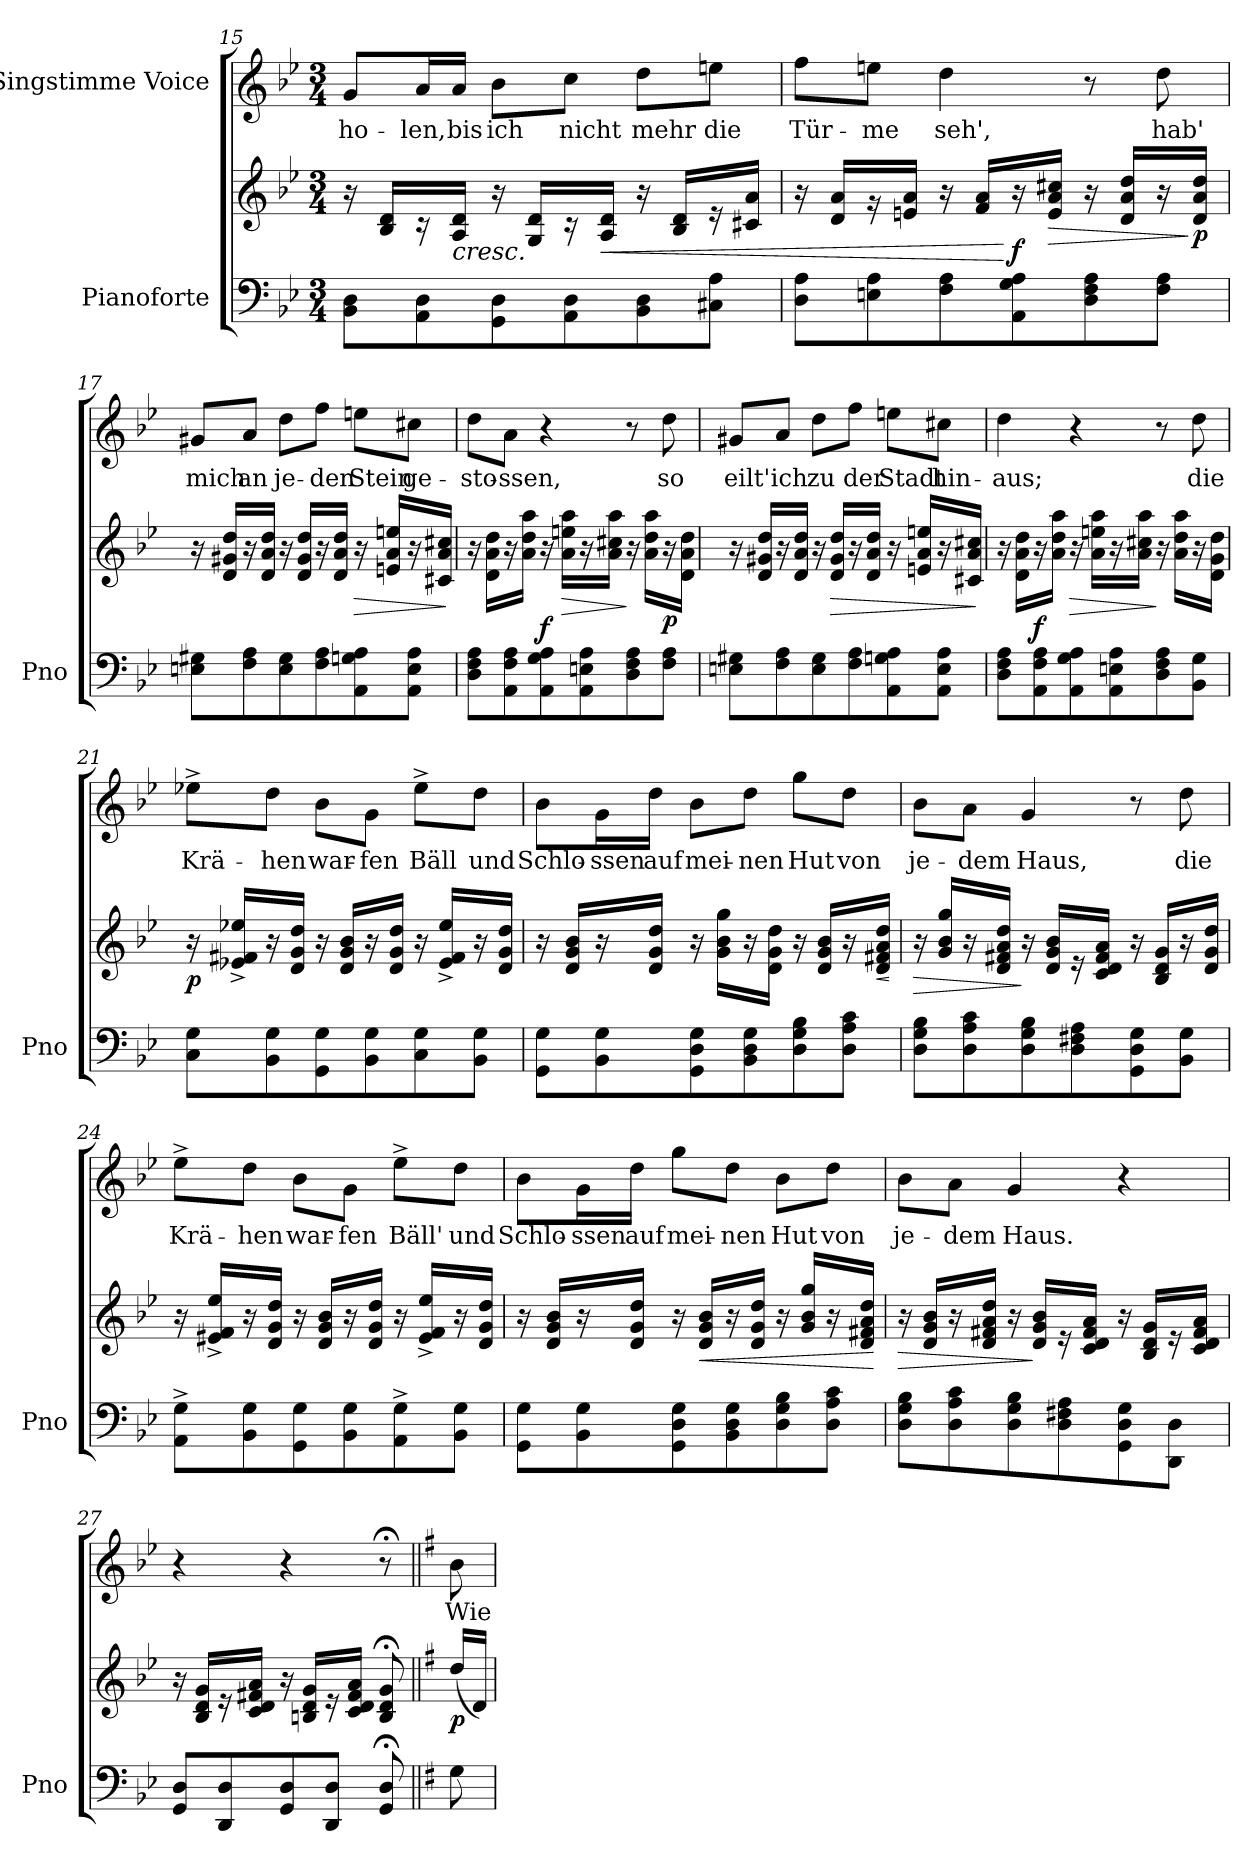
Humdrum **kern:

**kern	**kern	**dynam	**kern	**text
*part2	*part2	*part2	*part1	*part1
*staff3	*staff2	*staff2/3	*staff1	*staff1
*I"Pianoforte	*	*	*I"Singstimme Voice	*
*I'Pno	*	*	*	*
!!LO:LB:g=z
*clefF4	*clefG2	*	*clefG2	*
*k[b-e-]	*k[b-e-]	*	*k[b-e-]	*
*M3/4	*M3/4	*	*M3/4	*
=15	=15	=15	=15	=15
!	!	!	!	!LO:LY:b
8BB-\ 8D\L	16r	.	8g/L	ho-
.	16B-/ 16d/LL	.	.	.
!	!	!	!	!LO:LY:b
8AA\ 8D\	16r	.	16a/L	-len,
!	!LO:TX:b:i:t=cresc.	!	!	!
!	!	!	!	!LO:LY:b
.	16A/ 16d/JJ	.	16a/JJ	bis
!	!	!	!	!LO:LY:b
8GG\ 8D\	16r	.	8b-\L	ich
.	16G/ 16d/LL	.	.	.
!	!	!	!	!LO:LY:b
8AA\ 8D\	16r	.	8cc\J	nicht
!	!	!LO:HP:b	!	!
.	16A/ 16d/JJ	<	.	.
!	!	!	!	!LO:LY:b
8BB-\ 8D\	16r	.	8dd\L	mehr
.	16B-/ 16d/LL	.	.	.
!	!	!	!	!LO:LY:b
8C#X\ 8A\J	16r	.	8een\J	die
.	16c#X/ 16a/JJ	.	.	.
=16	=16	=16	=16	=16
!	!	!	!	!LO:LY:b
8D\ 8A\L	16r	.	8ff\L	Tür-
.	16d/ 16a/LL	.	.	.
!	!	!	!	!LO:LY:b
8En\ 8A\	16rg	.	8een\J	-me
.	16en/ 16a/JJ	.	.	.
!	!	!	!	!LO:LY:b
8F\ 8A\	16r	.	4dd\	seh',
.	16f/ 16a/LL	.	.	.
!	!	!LO:DY:n=1:b	!	!
8AA\ 8G\ 8A\	16r	[ f	.	.
!	!	!LO:HP:b	!	!
.	16e/ 16a/ 16cc#X/JJ	>	.	.
8D\ 8F\ 8A\	16r	.	8r	.
.	16d/ 16a/ 16dd/LL	.	.	.
!	!	!	!	!LO:LY:b
8F\ 8A\J	16r	.	8dd\	hab'
!	!	!LO:DY:n=2:b	!	!
.	16d/ 16a/ 16dd/JJ	] p	.	.
=17	=17	=17	=17	=17
!	!	!	!	!LO:LY:b
8En\ 8G#X\L	16r	.	8g#X/L	mich
.	16d/ 16g#X/ 16dd/LL	.	.	.
!	!	!	!	!LO:LY:b
8F\ 8A\	16r	.	8a/J	an
.	16d/ 16a/ 16dd/JJ	.	.	.
!	!	!	!	!LO:LY:b
8E\ 8G#\	16r	.	8dd\L	je-
.	16d/ 16g#/ 16dd/LL	.	.	.
!	!	!	!	!LO:LY:b
8F\ 8A\	16r	.	8ff\J	-den
.	16d/ 16a/ 16dd/JJ	.	.	.
!	!	!LO:HP:b	!	!LO:LY:b
8AA\ 8Gn\ 8A\	16r	>	8een\L	Stein
.	16en/ 16a/ 16een/LL	.	.	.
!	!	!	!	!LO:LY:b
8AA\ 8E\ 8A\J	16r	.	8cc#X\J	ge-
.	16c#X/ 16a/ 16cc#X/JJ	.	.	.
.	.	]	.	.
!!LO:LB:g=z
=18	=18	=18	=18	=18
!	!	!	!	!LO:LY:b
8D\ 8F\ 8A\L	16r	.	8dd\L	-sto-
.	16d\ 16a\ 16dd\LL	.	.	.
!	!	!	!	!LO:LY:b
8AA\ 8F\ 8A\	16r	.	8a\J	-ssen,
.	16a\ 16dd\ 16aa\JJ	.	.	.
!	!	!LO:DY:a=2	!	!
8AA\ 8G\ 8A\	16r	f	4r	.
!	!	!LO:HP:b	!	!
.	16a\ 16een\ 16aa\LL	>	.	.
8AA\ 8En\ 8A\	16r	.	.	.
.	16a\ 16cc#X\ 16aa\JJ	.	.	.
8D\ 8F\ 8A\	16r	]	8r	.
.	16a\ 16dd\ 16aa\LL	.	.	.
!	!	!LO:DY:b	!	!LO:LY:b
8F\ 8A\J	16r	p	8dd\	so
.	16d\ 16a\ 16dd\JJ	.	.	.
=19	=19	=19	=19	=19
!	!	!	!	!LO:LY:b
8En\ 8G#X\L	16r	.	8g#X/L	eilt'
.	16d/ 16g#X/ 16dd/LL	.	.	.
!	!	!	!	!LO:LY:b
8F\ 8A\	16r	.	8a/J	ich
.	16d/ 16a/ 16dd/JJ	.	.	.
!	!	!	!	!LO:LY:b
8E\ 8G#\	16r	.	8dd\L	zu
!	!	!LO:HP:b	!	!
.	16d/ 16g#/ 16dd/LL	>	.	.
!	!	!	!	!LO:LY:b
8F\ 8A\	16r	.	8ff\J	der
.	16d/ 16a/ 16dd/JJ	.	.	.
!	!	!	!	!LO:LY:b
8AA\ 8Gn\ 8A\	16r	.	8een\L	Stadt
.	16en/ 16a/ 16een/LL	.	.	.
!	!	!	!	!LO:LY:b
8AA\ 8E\ 8A\J	16r	.	8cc#X\J	hin-
.	16c#X/ 16a/ 16cc#X/JJ	.	.	.
.	.	]	.	.
=20	=20	=20	=20	=20
!	!	!	!	!LO:LY:b
8D\ 8F\ 8A\L	16r	.	4dd\	-aus;
.	16d\ 16a\ 16dd\LL	.	.	.
!	!	!LO:DY:b	!	!
8AA\ 8F\ 8A\	16r	f	.	.
.	16a\ 16dd\ 16aa\JJ	.	.	.
!	!	!LO:HP:b	!	!
8AA\ 8G\ 8A\	16r	>	4r	.
.	16a\ 16een\ 16aa\LL	.	.	.
8AA\ 8En\ 8A\	16r	.	.	.
.	16a\ 16cc#X\ 16aa\JJ	.	.	.
8D\ 8F\ 8A\	16r	]	8r	.
.	16a\ 16dd\ 16aa\LL	.	.	.
!	!	!	!	!LO:LY:b
8BB-\ 8G\J	16r	.	8dd\	die
.	16d\ 16g\ 16dd\JJ	.	.	.
!!LO:PB:g=z
=21	=21	=21	=21	=21
!	!	!LO:DY:b	!	!LO:LY:b
8C\ 8G\L	16r	p	8ee-X^\L	Krä-
.	16e-X/^ 16f#X/^ 16ee-X/^LL	.	.	.
!	!	!	!	!LO:LY:b
8BB-\ 8G\	16r	.	8dd\J	-hen
.	16d/ 16g/ 16dd/JJ	.	.	.
!	!	!	!	!LO:LY:b
8GG\ 8G\	16r	.	8b-\L	war-
.	16d/ 16g/ 16b-/LL	.	.	.
!	!	!	!	!LO:LY:b
8BB-\ 8G\	16r	.	8g\J	-fen
.	16d/ 16g/ 16dd/JJ	.	.	.
!	!	!	!	!LO:LY:b
8C\ 8G\	16r	.	8ee-^\L	Bäll
.	16e-/^ 16f#/^ 16ee-/^LL	.	.	.
!	!	!	!	!LO:LY:b
8BB-\ 8G\J	16r	.	8dd\J	und
.	16d/ 16g/ 16dd/JJ	.	.	.
=22	=22	=22	=22	=22
!	!	!	!	!LO:LY:b
8GG\ 8G\L	16r	.	8b-\L	Schlo-
.	16d/ 16g/ 16b-/LL	.	.	.
!	!	!	!	!LO:LY:b
8BB-\ 8G\	16r	.	16g\L	-ssen
!	!	!	!	!LO:LY:b
.	16d/ 16g/ 16dd/JJ	.	16dd\JJ	auf
!	!	!	!	!LO:LY:b
8GG\ 8D\ 8G\	16r	.	8b-\L	mei-
.	16g\ 16b-\ 16gg\LL	.	.	.
!	!	!	!	!LO:LY:b
8BB-\ 8D\ 8G\	16r	.	8dd\J	-nen
.	16d\ 16g\ 16dd\JJ	.	.	.
!	!	!	!	!LO:LY:b
8D\ 8G\ 8B-\	16r	.	8gg\L	Hut
.	16d/ 16g/ 16b-/LL	.	.	.
!	!	!	!	!LO:LY:b
8D\ 8A\ 8c\J	16r	.	8dd\J	von
!	!	!LO:HP:b	!	!
.	16d/ 16f#X/ 16a/ 16dd/JJ	<	.	.
.	.	[	.	.
=23	=23	=23	=23	=23
!	!	!LO:HP:b	!	!LO:LY:b
8D\ 8G\ 8B-\L	16r	>	8b-\L	je-
.	16g/ 16b-/ 16gg/LL	.	.	.
!	!	!	!	!LO:LY:b
8D\ 8A\ 8c\	16r	.	8a\J	-dem
.	16d/ 16f#X/ 16a/ 16dd/JJ	.	.	.
!	!	!	!	!LO:LY:b
8D\ 8G\ 8B-\	16r	]	4g/	Haus,
.	16d/ 16g/ 16b-/LL	.	.	.
8D\ 8F#X\ 8A\	16r	.	.	.
.	16c/ 16d/ 16f#/ 16a/JJ	.	.	.
8GG\ 8D\ 8G\	16r	.	8r	.
.	16B-/ 16d/ 16g/LL	.	.	.
!	!	!	!	!LO:LY:b
8BB-\ 8G\J	16r	.	8dd\	die
.	16d/ 16g/ 16dd/JJ	.	.	.
!!LO:PB:g=z
=24	=24	=24	=24	=24
!	!	!	!	!LO:LY:b
8AA\^ 8G\^L	16r	.	8ee-^\L	Krä-
.	16e#X/^ 16f/^ 16ee-/^LL	.	.	.
!	!	!	!	!LO:LY:b
8BB-\ 8G\	16r	.	8dd\J	-hen
.	16d/ 16g/ 16dd/JJ	.	.	.
!	!	!	!	!LO:LY:b
8GG\ 8G\	16r	.	8b-\L	war-
.	16d/ 16g/ 16b-/LL	.	.	.
!	!	!	!	!LO:LY:b
8BB-\ 8G\	16r	.	8g\J	-fen
.	16d/ 16g/ 16dd/JJ	.	.	.
!	!	!	!	!LO:LY:b
8AA\^ 8G\^	16r	.	8ee-^\L	Bäll'
.	16e#/^ 16f/^ 16ee-/^LL	.	.	.
!	!	!	!	!LO:LY:b
8BB-\ 8G\J	16r	.	8dd\J	und
.	16d/ 16g/ 16dd/JJ	.	.	.
=25	=25	=25	=25	=25
!	!	!	!	!LO:LY:b
8GG\ 8G\L	16r	.	8b-\L	Schlo-
.	16d/ 16g/ 16b-/LL	.	.	.
!	!	!	!	!LO:LY:b
8BB-\ 8G\	16r	.	16g\L	-ssen
!	!	!	!	!LO:LY:b
.	16d/ 16g/ 16dd/JJ	.	16dd\JJ	auf
!	!	!	!	!LO:LY:b
8GG\ 8D\ 8G\	16r	.	8gg\L	mei-
!	!	!LO:HP:b	!	!
.	16d/ 16g/ 16b-/LL	<	.	.
!	!	!	!	!LO:LY:b
8BB-\ 8D\ 8G\	16r	.	8dd\J	-nen
.	16d/ 16g/ 16dd/JJ	.	.	.
!	!	!	!	!LO:LY:b
8D\ 8G\ 8B-\	16r	.	8b-\L	Hut
.	16g/ 16b-/ 16gg/LL	.	.	.
!	!	!	!	!LO:LY:b
8D\ 8A\ 8c\J	16r	.	8dd\J	von
.	16d/ 16f#X/ 16a/ 16dd/JJ	.	.	.
.	.	[	.	.
=26	=26	=26	=26	=26
!	!	!LO:HP:b	!	!LO:LY:b
8D\ 8G\ 8B-\L	16r	>	8b-\L	je-
.	16d/ 16g/ 16b-/LL	.	.	.
!	!	!	!	!LO:LY:b
8D\ 8A\ 8c\	16r	.	8a\J	-dem
.	16d/ 16f#X/ 16a/ 16dd/JJ	.	.	.
!	!	!	!	!LO:LY:b
8D\ 8G\ 8B-\	16r	.	4g/	Haus.
.	16d/ 16g/ 16b-/LL	]	.	.
8D\ 8F#X\ 8A\	16r	.	.	.
.	16c/ 16d/ 16f#/ 16a/JJ	.	.	.
8GG\ 8D\ 8G\	16r	.	4r	.
.	16B-/ 16d/ 16g/LL	.	.	.
8DD\ 8D\J	16r	.	.	.
.	16c/ 16d/ 16f#/ 16a/JJ	.	.	.
!!LO:LB:g=z
=27	=27	=27	=27	=27
8GG/ 8D/L	16r	.	4r	.
.	16B-/ 16d/ 16g/LL	.	.	.
8DD/ 8D/	16r	.	.	.
.	16c/ 16d/ 16f#X/ 16a/JJ	.	.	.
8GG/ 8D/	16r	.	4r	.
.	16Bn/ 16d/ 16g/LL	.	.	.
8DD/ 8D/J	16r	.	.	.
.	16c/ 16d/ 16f#/ 16a/JJ	.	.	.
8GG/;< 8D/;<	8B/;< 8d/;< 8g/;<	.	8r;<	.
=27X1||	=27X1||	=27X1||	=27X1||	=27X1||
*k[f#]	*k[f#]	*	*k[f#]	*
!	!	!LO:DY:b	!	!LO:LY:b
8G\	(<16dd/LL	p	8b\	Wie
.	16d/JJ)	.	.	.
=	=	=	=	=
*-	*-	*-	*-	*-
